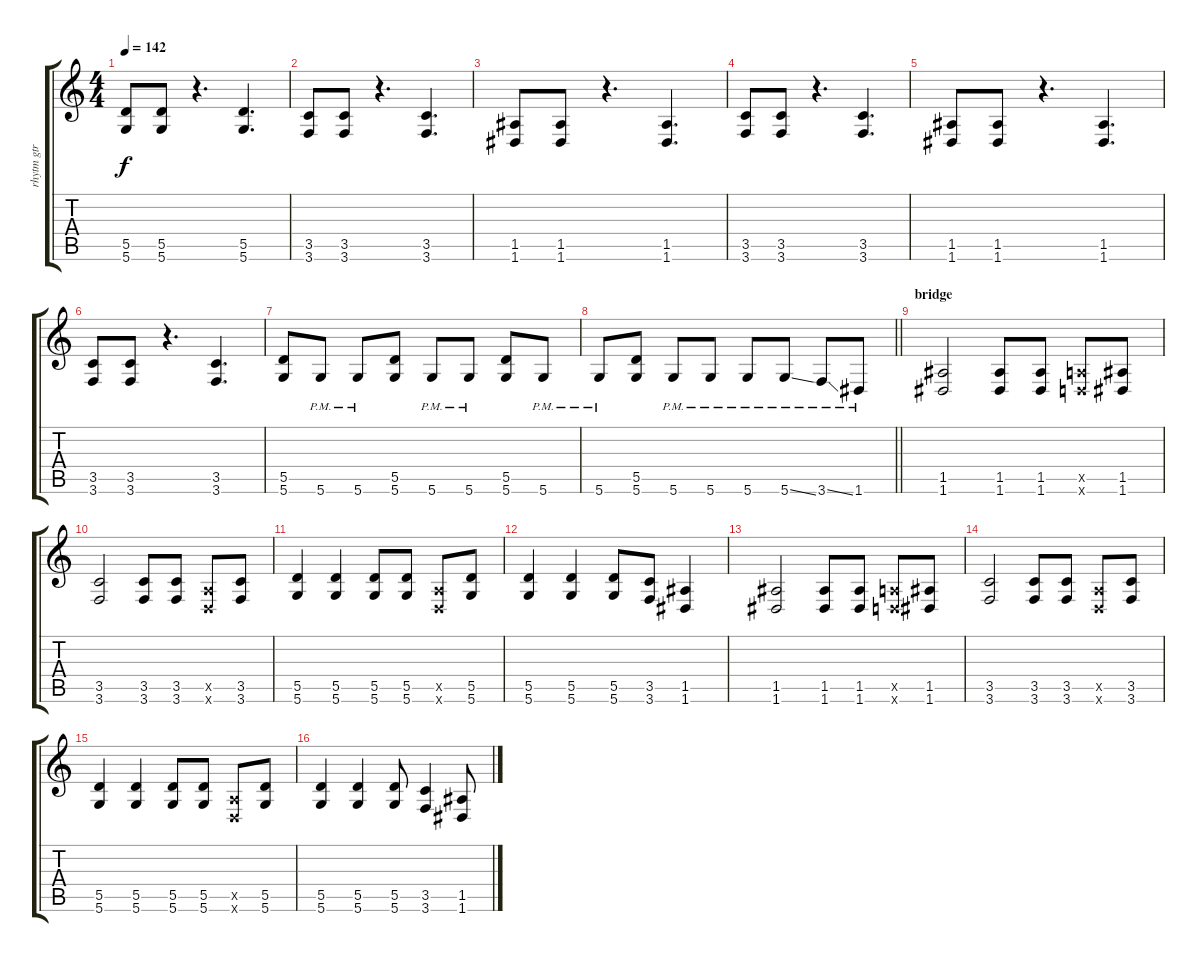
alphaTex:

\track ("rhytm gtr" "rhytm gtr") {instrument distortionguitar}
\staff {score tabs}
\tuning (E4 B3 G3 D3 A2 D2) {hide}
\ts (4 4)
\tempo 142
\clef g2
\ks c
(5.5 5.6).8{dy f} (5.5 5.6).8 r.4{d} (5.5 5.6).4{d} |
(3.5 3.6).8 (3.5 3.6).8 r.4{d} (3.5 3.6).4{d} |
(1.5 1.6).8 (1.5 1.6).8 r.4{d} (1.5 1.6).4{d} |
(3.5 3.6).8 (3.5 3.6).8 r.4{d} (3.5 3.6).4{d} |
(1.5 1.6).8 (1.5 1.6).8 r.4{d} (1.5 1.6).4{d} |
(3.5 3.6).8 (3.5 3.6).8 r.4{d} (3.5 3.6).4{d} |
(5.5 5.6).8 5.6{pm}.8 5.6{pm}.8 (5.5 5.6).8 5.6{pm}.8 5.6{pm}.8 (5.5 5.6).8 5.6{pm}.8 |
\barLineRight lightlight
5.6{pm}.8 (5.5 5.6).8 5.6{pm}.8 5.6{pm}.8 5.6{pm}.8 5.6{ss pm}.8 3.6{ss pm}.8 1.6{pm}.8 |
\section ("" "bridge")
(1.5 1.6).2{volume 15} (1.5 1.6).8 (1.5 1.6).8 (0.5{x} 0.6{x}).8 (1.5 1.6).8 |
(3.5 3.6).2 (3.5 3.6).8 (3.5 3.6).8 (0.5{x} 0.6{x}).8 (3.5 3.6).8 |
(5.5 5.6).4 (5.5 5.6).4 (5.5 5.6).8 (5.5 5.6).8 (0.5{x} 0.6{x}).8 (5.5 5.6).8 |
(5.5 5.6).4 (5.5 5.6).4 (5.5 5.6).8 (3.5 3.6).8 (1.5 1.6).4 |
(1.5 1.6).2 (1.5 1.6).8 (1.5 1.6).8 (0.5{x} 0.6{x}).8 (1.5 1.6).8 |
(3.5 3.6).2 (3.5 3.6).8 (3.5 3.6).8 (0.5{x} 0.6{x}).8 (3.5 3.6).8 |
(5.5 5.6).4 (5.5 5.6).4 (5.5 5.6).8 (5.5 5.6).8 (0.5{x} 0.6{x}).8 (5.5 5.6).8 |
(5.5 5.6).4 (5.5 5.6).4 (5.5 5.6).8 (3.5 3.6).4 (1.5 1.6).8
